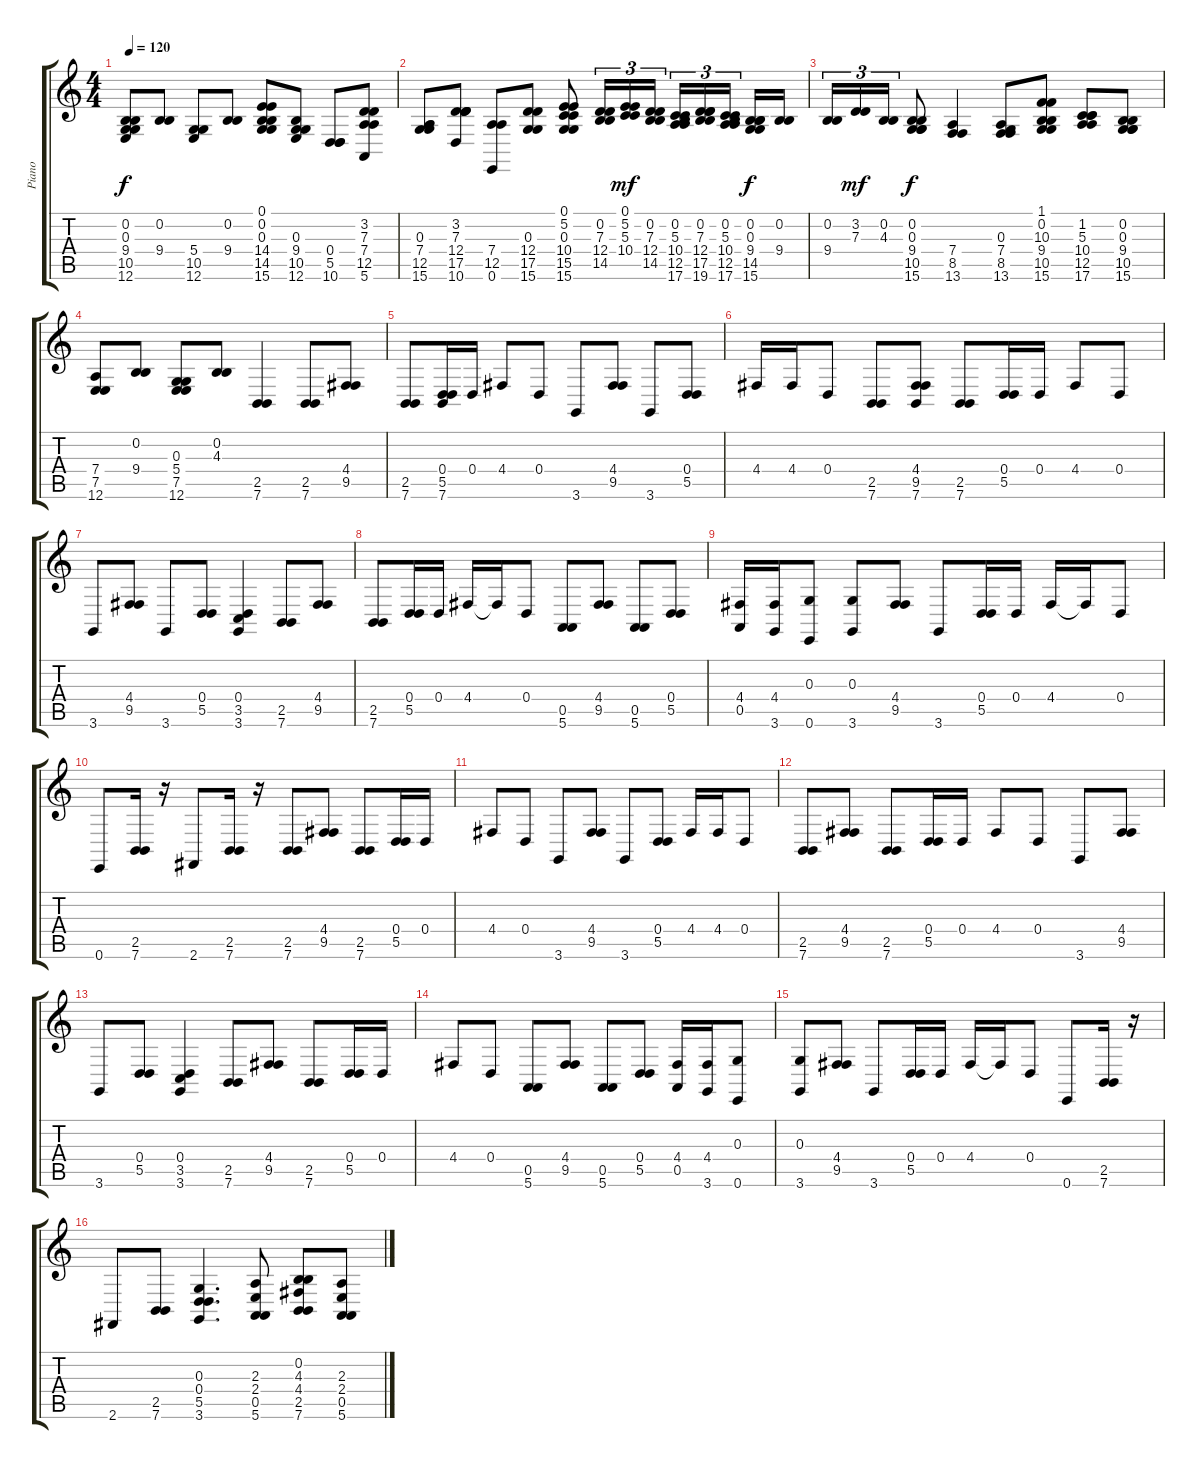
\track ("Piano" "Piano") {instrument acousticgrandpiano}
\staff {score tabs}
\tuning (E4 B3 G3 D3 A2 E2) {hide}
\ts (4 4)
\tempo 120
\clef g2
\ks c
(0.2 0.3 9.4 10.5 12.6).8{dy f} (0.2 9.4).8 (5.4 10.5 12.6).8 (0.2 9.4).8 (0.1 0.2 0.3 14.4 14.5 15.6).8 (0.3 9.4 10.5 12.6).8 (0.4 5.5 10.6).8 (3.2 7.3 7.4 12.5 5.6).8 |
(0.3 7.4 12.5 15.6).8 (3.2 7.3 12.4 17.5 10.6).8 (7.4 12.5 0.6).8 (0.3 12.4 17.5 15.6).8 (0.1 5.2 0.3 10.4 15.5 15.6).8 (0.2 7.3 12.4 14.5).16{tu (3 2)} (0.1 5.2 5.3 10.4).16{tu (3 2) dy mf} (0.2 7.3 12.4 14.5).16{tu (3 2)} (0.2 5.3 10.4 12.5 17.6).16{tu (3 2)} (0.2 7.3 12.4 17.5 19.6).16{tu (3 2)} (0.2 5.3 10.4 12.5 17.6).16{tu (3 2)} (0.2 0.3 9.4 14.5 15.6).16{dy f} (0.2 9.4).16 |
(0.2 9.4).16{tu (3 2)} (3.2 7.3).16{tu (3 2) dy mf} (0.2 4.3).16{tu (3 2)} (0.2 0.3 9.4 10.5 15.6).8{dy f} (7.4 8.5 13.6).4 (0.3 7.4 8.5 13.6).8 (1.1 0.2 10.3 9.4 10.5 15.6).8 (1.2 5.3 10.4 12.5 17.6).8 (0.2 0.3 9.4 10.5 15.6).8 |
(7.4 7.5 12.6).8 (0.2 9.4).8 (0.3 5.4 7.5 12.6).8 (0.2 4.3).8 (2.5 7.6).4 (2.5 7.6).8 (4.4 9.5).8 |
(2.5 7.6).8 (0.4 5.5 7.6).16 0.4.16 4.4.8 0.4.8 3.6.8 (4.4 9.5).8 3.6.8 (0.4 5.5).8 |
4.4.16 4.4.16 0.4.8 (2.5 7.6).8 (4.4 9.5 7.6).8 (2.5 7.6).8 (0.4 5.5).16 0.4.16 4.4.8 0.4.8 |
3.6.8 (4.4 9.5).8 3.6.8 (0.4 5.5).8 (0.4 3.5 3.6).4 (2.5 7.6).8 (4.4 9.5).8 |
(2.5 7.6).8 (0.4 5.5).16 0.4.16 4.4.16 4.4{t}.16 0.4.8 (0.5 5.6).8 (4.4 9.5).8 (0.5 5.6).8 (0.4 5.5).8 |
(4.4 0.5).16 (4.4 3.6).16 (0.3 0.6).8 (0.3 3.6).8 (4.4 9.5).8 3.6.8 (0.4 5.5).16 0.4.16 4.4.16 4.4{t}.16 0.4.8 |
0.6.8 (2.5 7.6).16 r.16 2.6.8 (2.5 7.6).16 r.16 (2.5 7.6).8 (4.4 9.5).8 (2.5 7.6).8 (0.4 5.5).16 0.4.16 |
4.4.8 0.4.8 3.6.8 (4.4 9.5).8 3.6.8 (0.4 5.5).8 4.4.16 4.4.16 0.4.8 |
(2.5 7.6).8 (4.4 9.5).8 (2.5 7.6).8 (0.4 5.5).16 0.4.16 4.4.8 0.4.8 3.6.8 (4.4 9.5).8 |
3.6.8 (0.4 5.5).8 (0.4 3.5 3.6).4 (2.5 7.6).8 (4.4 9.5).8 (2.5 7.6).8 (0.4 5.5).16 0.4.16 |
4.4.8 0.4.8 (0.5 5.6).8 (4.4 9.5).8 (0.5 5.6).8 (0.4 5.5).8 (4.4 0.5).16 (4.4 3.6).16 (0.3 0.6).8 |
(0.3 3.6).8 (4.4 9.5).8 3.6.8 (0.4 5.5).16 0.4.16 4.4.16 4.4{t}.16 0.4.8 0.6.8 (2.5 7.6).16 r.16 |
2.6.8 (2.5 7.6).8 (0.3 0.4 5.5 3.6).4{d} (2.3 2.4 0.5 5.6).8 (0.2 4.3 4.4 2.5 7.6).8 (2.3 2.4 0.5 5.6).8
